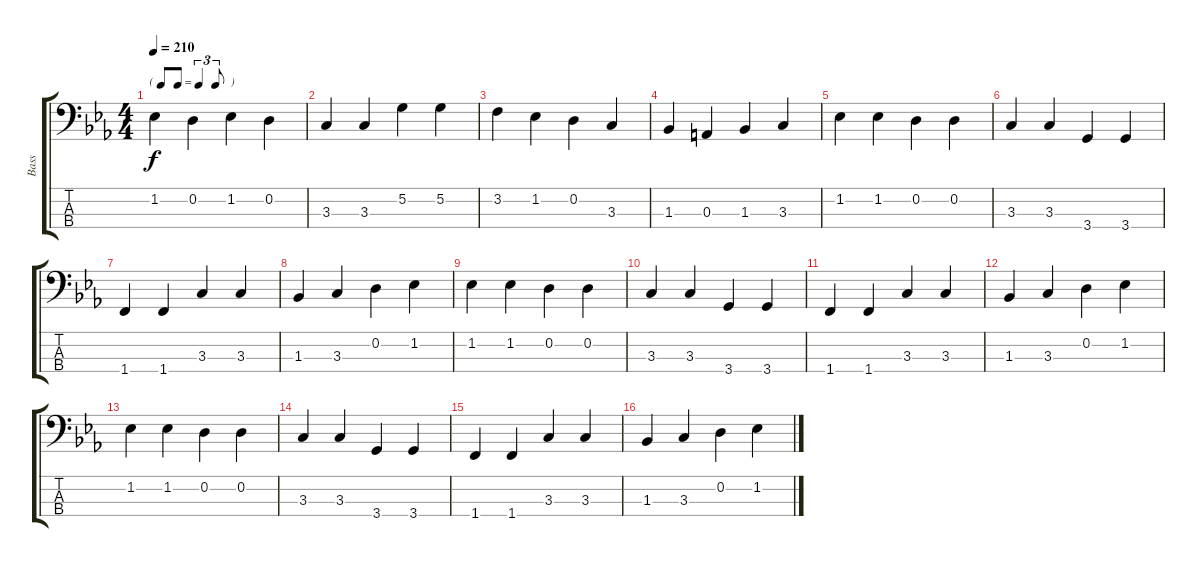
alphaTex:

\track ("Bass" "Bass") {instrument acousticbass}
\staff {score tabs}
\tuning (G2 D2 A1 E1) {hide}
\ts (4 4)
\tf triplet8th
\tempo 210
\clef f4
\ks eb
1.2.4{dy f} 0.2.4 1.2.4 0.2.4 |
3.3.4 3.3.4 5.2.4 5.2.4 |
3.2.4 1.2.4 0.2.4 3.3.4 |
1.3.4 0.3.4 1.3.4 3.3.4 |
1.2.4 1.2.4 0.2.4 0.2.4 |
3.3.4 3.3.4 3.4.4 3.4.4 |
1.4.4 1.4.4 3.3.4 3.3.4 |
1.3.4 3.3.4 0.2.4 1.2.4 |
1.2.4 1.2.4 0.2.4 0.2.4 |
3.3.4 3.3.4 3.4.4 3.4.4 |
1.4.4 1.4.4 3.3.4 3.3.4 |
1.3.4 3.3.4 0.2.4 1.2.4 |
1.2.4 1.2.4 0.2.4 0.2.4 |
3.3.4 3.3.4 3.4.4 3.4.4 |
1.4.4 1.4.4 3.3.4 3.3.4 |
1.3.4 3.3.4 0.2.4 1.2.4
